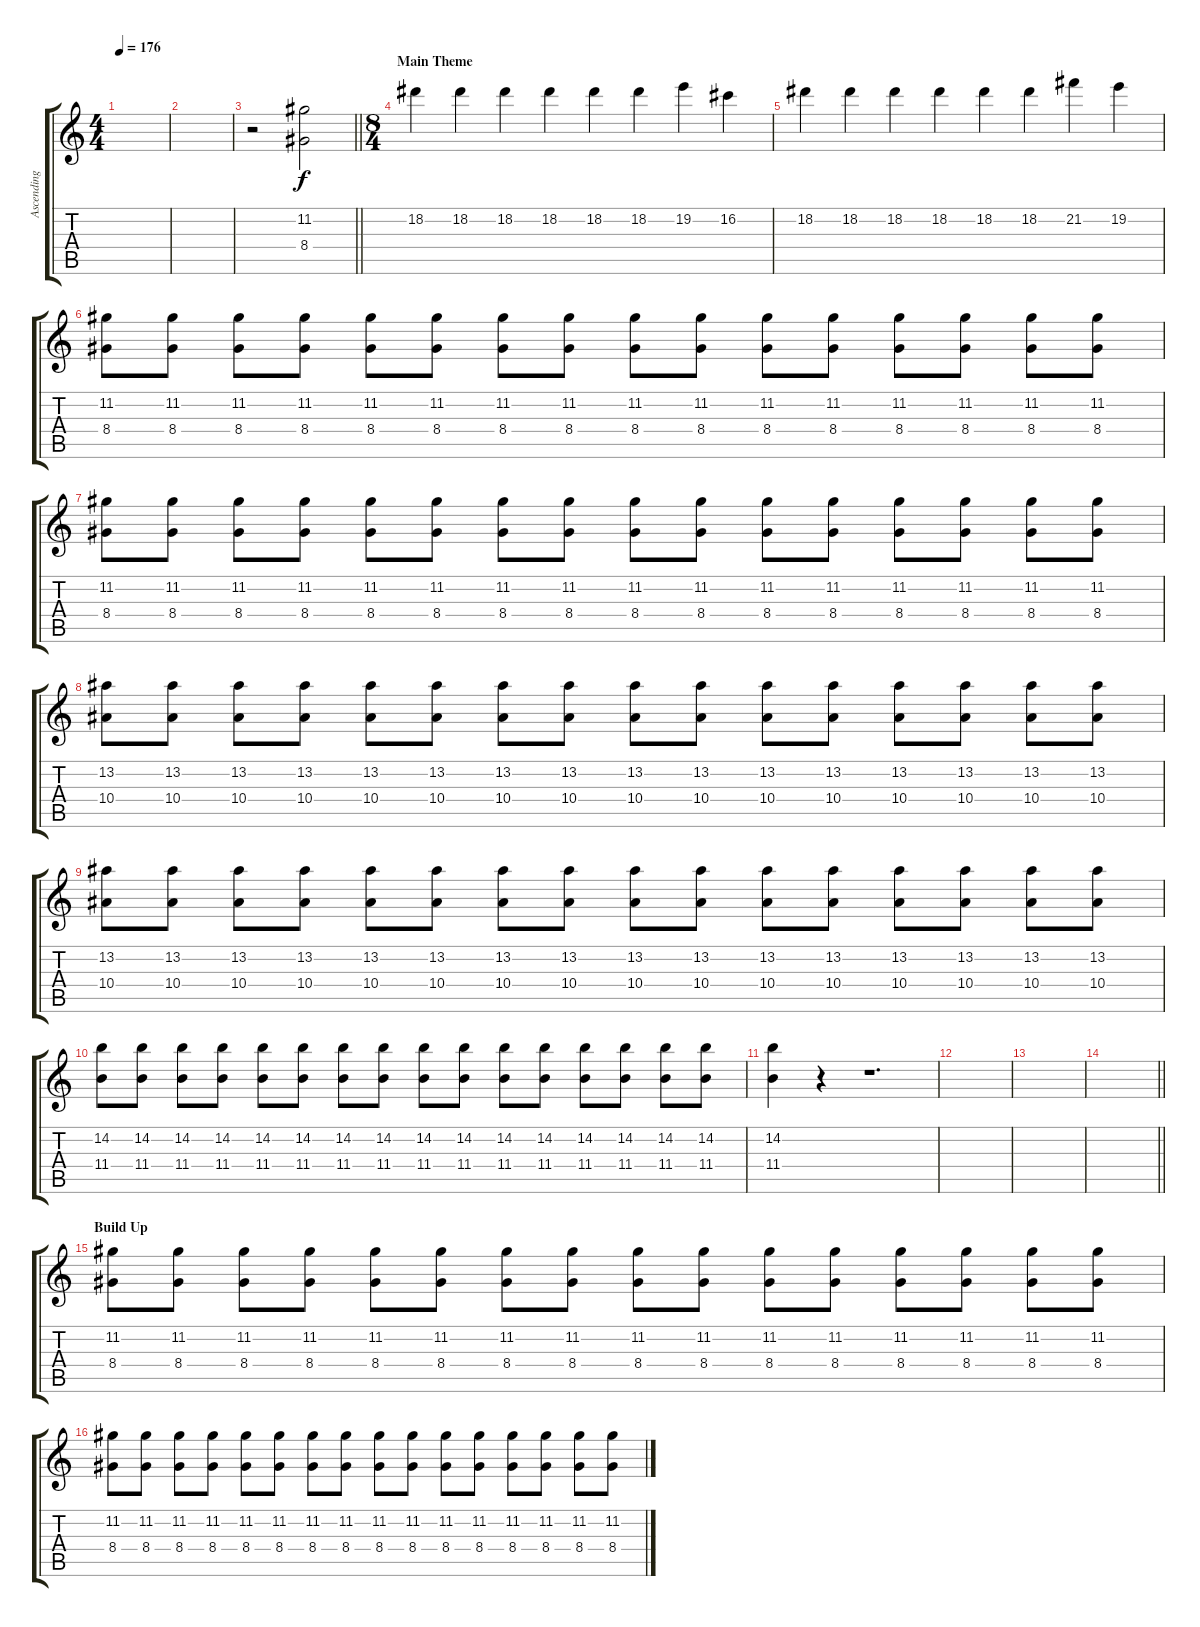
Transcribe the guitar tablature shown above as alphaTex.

\track ("Ascending Track" "Ascending ") {instrument overdrivenguitar}
\staff {score tabs}
\tuning (D4 A3 F3 C3 G2 C2) {hide}
\ts (4 4)
\tempo 176
\clef g2
\ks c
|
|
\barLineRight lightlight
r.2 (11.2 8.4).2 |
\ts (8 4)
\section ("" "Main Theme")
18.2.4 18.2.4 18.2.4 18.2.4 18.2.4 18.2.4 19.2.4 16.2.4 |
18.2.4 18.2.4 18.2.4 18.2.4 18.2.4 18.2.4 21.2.4 19.2.4 |
(11.2 8.4).8 (11.2 8.4).8 (11.2 8.4).8 (11.2 8.4).8 (11.2 8.4).8 (11.2 8.4).8 (11.2 8.4).8 (11.2 8.4).8 (11.2 8.4).8 (11.2 8.4).8 (11.2 8.4).8 (11.2 8.4).8 (11.2 8.4).8 (11.2 8.4).8 (11.2 8.4).8 (11.2 8.4).8 |
(11.2 8.4).8 (11.2 8.4).8 (11.2 8.4).8 (11.2 8.4).8 (11.2 8.4).8 (11.2 8.4).8 (11.2 8.4).8 (11.2 8.4).8 (11.2 8.4).8 (11.2 8.4).8 (11.2 8.4).8 (11.2 8.4).8 (11.2 8.4).8 (11.2 8.4).8 (11.2 8.4).8 (11.2 8.4).8 |
(13.2 10.4).8 (13.2 10.4).8 (13.2 10.4).8 (13.2 10.4).8 (13.2 10.4).8 (13.2 10.4).8 (13.2 10.4).8 (13.2 10.4).8 (13.2 10.4).8 (13.2 10.4).8 (13.2 10.4).8 (13.2 10.4).8 (13.2 10.4).8 (13.2 10.4).8 (13.2 10.4).8 (13.2 10.4).8 |
(13.2 10.4).8 (13.2 10.4).8 (13.2 10.4).8 (13.2 10.4).8 (13.2 10.4).8 (13.2 10.4).8 (13.2 10.4).8 (13.2 10.4).8 (13.2 10.4).8 (13.2 10.4).8 (13.2 10.4).8 (13.2 10.4).8 (13.2 10.4).8 (13.2 10.4).8 (13.2 10.4).8 (13.2 10.4).8 |
(14.2 11.4).8 (14.2 11.4).8 (14.2 11.4).8 (14.2 11.4).8 (14.2 11.4).8 (14.2 11.4).8 (14.2 11.4).8 (14.2 11.4).8 (14.2 11.4).8 (14.2 11.4).8 (14.2 11.4).8 (14.2 11.4).8 (14.2 11.4).8 (14.2 11.4).8 (14.2 11.4).8 (14.2 11.4).8 |
(14.2 11.4).4 r.4 r.1{d} |
|
|
\barLineRight lightlight
|
\section ("" "Build Up")
(11.2 8.4).8 (11.2 8.4).8 (11.2 8.4).8 (11.2 8.4).8 (11.2 8.4).8 (11.2 8.4).8 (11.2 8.4).8 (11.2 8.4).8 (11.2 8.4).8 (11.2 8.4).8 (11.2 8.4).8 (11.2 8.4).8 (11.2 8.4).8 (11.2 8.4).8 (11.2 8.4).8 (11.2 8.4).8 |
(11.2 8.4).8 (11.2 8.4).8 (11.2 8.4).8 (11.2 8.4).8 (11.2 8.4).8 (11.2 8.4).8 (11.2 8.4).8 (11.2 8.4).8 (11.2 8.4).8 (11.2 8.4).8 (11.2 8.4).8 (11.2 8.4).8 (11.2 8.4).8 (11.2 8.4).8 (11.2 8.4).8 (11.2 8.4).8
